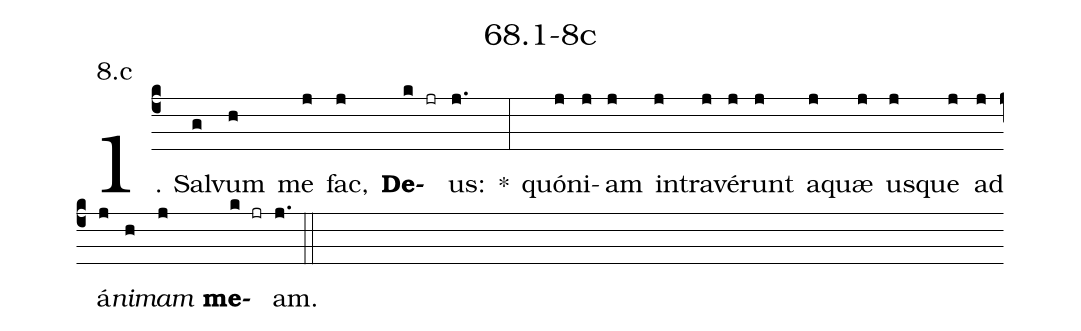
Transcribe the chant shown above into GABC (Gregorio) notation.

name: 68.1-8c;
annotation: 8.c;
%%
(c4)1. Sal(g)vum(h) me(j) fac,(j) <b>De</b>(k jr)us:(j.) *(:) quón(j)i(j)am(j) in(j)tra(j)vé(j)runt(j) a(j)quæ(j) us(j)que(j) ad(j) á(j)<i>ni</i>(h)<i>mam</i>(j) <b>me</b>(k jr)am.(j.) (::)


%E(j) u(j) o(h) u(j) a(k) e.(j.) (::)
